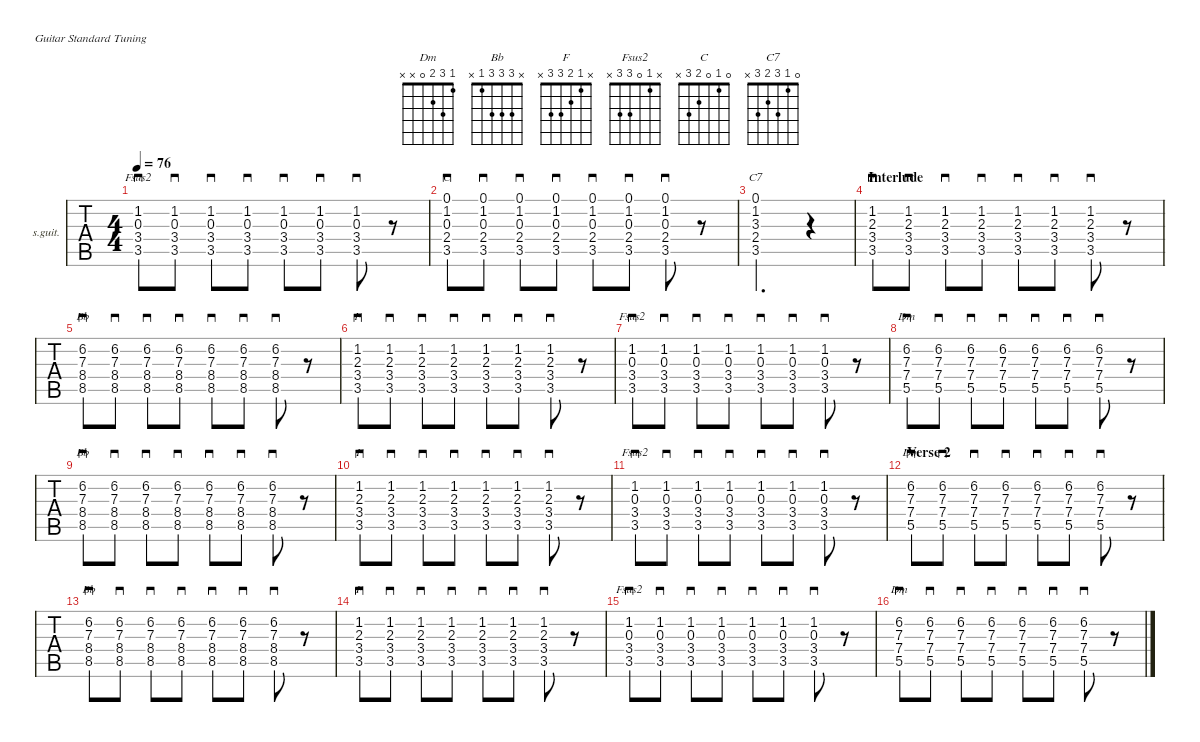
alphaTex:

\defaultSystemsLayout 4
\hideDynamics
\bracketExtendMode nobrackets
\firstSystemTrackNameOrientation horizontal
\track ("moveable chords 07" "s.guit.") {instrument acousticguitarsteel}
\staff {tabs}
\tuning (E4 B3 G3 D3 A2 E2)
\chord ("Dm" 1 3 2 0 x x) {showfingering false}
\chord ("Bb" x 3 3 3 1 x) {showfingering false}
\chord ("F" x 1 2 3 3 x) {showfingering false}
\chord ("Fsus2" x 1 0 3 3 x) {showfingering false}
\chord ("C" 0 1 0 2 3 x) {showfingering false}
\chord ("C7" 0 1 3 2 3 x) {showfingering false}
\ts (4 4)
\tempo 76
\clef g2
\ks gminor
(3.5{lf 4 acc forcenatural} 3.4{lf 5 acc forcenatural} 0.3{acc forcenatural} 1.2{lf 2 acc forcenatural}).8{sd ch "Fsus2" dy mf beam Up} (3.5{lf 4 acc forcenatural} 3.4{lf 5 acc forcenatural} 0.3{acc forcenatural} 1.2{lf 2 acc forcenatural}).8{sd beam Up} (3.5{lf 4 acc forcenatural} 3.4{lf 5 acc forcenatural} 0.3{acc forcenatural} 1.2{lf 2 acc forcenatural}).8{sd beam Up} (3.5{lf 4 acc forcenatural} 3.4{lf 5 acc forcenatural} 0.3{acc forcenatural} 1.2{lf 2 acc forcenatural}).8{sd beam Up} (3.5{lf 4 acc forcenatural} 3.4{lf 5 acc forcenatural} 0.3{acc forcenatural} 1.2{lf 2 acc forcenatural}).8{sd beam Up} (3.5{lf 4 acc forcenatural} 3.4{lf 5 acc forcenatural} 0.3{acc forcenatural} 1.2{lf 2 acc forcenatural}).8{sd beam Up} (3.5{lf 4 acc forcenatural} 3.4{lf 5 acc forcenatural} 0.3{acc forcenatural} 1.2{lf 2 acc forcenatural}).8{sd beam Up} r.8{beam Down} |
(3.5{acc forcenatural} 2.4{acc forcenatural} 0.3{acc forcenatural} 1.2{acc forcenatural} 0.1{acc forcenatural}).8{sd ch "C" beam Up} (3.5{acc forcenatural} 2.4{acc forcenatural} 0.3{acc forcenatural} 1.2{acc forcenatural} 0.1{acc forcenatural}).8{sd beam Up} (3.5{acc forcenatural} 2.4{acc forcenatural} 0.3{acc forcenatural} 1.2{acc forcenatural} 0.1{acc forcenatural}).8{sd beam Up} (3.5{acc forcenatural} 2.4{acc forcenatural} 0.3{acc forcenatural} 1.2{acc forcenatural} 0.1{acc forcenatural}).8{sd beam Up} (3.5{acc forcenatural} 2.4{acc forcenatural} 0.3{acc forcenatural} 1.2{acc forcenatural} 0.1{acc forcenatural}).8{sd beam Up} (3.5{acc forcenatural} 2.4{acc forcenatural} 0.3{acc forcenatural} 1.2{acc forcenatural} 0.1{acc forcenatural}).8{sd beam Up} (3.5{acc forcenatural} 2.4{acc forcenatural} 0.3{acc forcenatural} 1.2{acc forcenatural} 0.1{acc forcenatural}).8{sd beam Up} r.8{beam Down} |
(3.5{acc forcenatural} 2.4{acc forcenatural} 3.3{acc b} 1.2{acc forcenatural} 0.1{acc forcenatural}).2{d ch "C7" beam Up} r.4{beam Down} |
\section ("" "Interlude")
(3.5{acc forcenatural} 3.4{acc forcenatural} 2.3{acc forcenatural} 1.2{acc forcenatural}).8{sd ch "F" beam Up} (3.5{acc forcenatural} 3.4{acc forcenatural} 2.3{acc forcenatural} 1.2{acc forcenatural}).8{sd beam Up} (3.5{acc forcenatural} 3.4{acc forcenatural} 2.3{acc forcenatural} 1.2{acc forcenatural}).8{sd beam Up} (3.5{acc forcenatural} 3.4{acc forcenatural} 2.3{acc forcenatural} 1.2{acc forcenatural}).8{sd beam Up} (3.5{acc forcenatural} 3.4{acc forcenatural} 2.3{acc forcenatural} 1.2{acc forcenatural}).8{sd beam Up} (3.5{acc forcenatural} 3.4{acc forcenatural} 2.3{acc forcenatural} 1.2{acc forcenatural}).8{sd beam Up} (3.5{acc forcenatural} 3.4{acc forcenatural} 2.3{acc forcenatural} 1.2{acc forcenatural}).8{sd beam Up} r.8{beam Down} |
(8.5{lf 4 acc forcenatural} 8.4{lf 5 acc b} 7.3{lf 3 acc forcenatural} 6.2{lf 2 acc forcenatural}).8{sd ch "Bb" beam Down} (8.5{lf 4 acc forcenatural} 8.4{lf 5 acc b} 7.3{lf 3 acc forcenatural} 6.2{lf 2 acc forcenatural}).8{sd beam Down} (8.5{lf 4 acc forcenatural} 8.4{lf 5 acc b} 7.3{lf 3 acc forcenatural} 6.2{lf 2 acc forcenatural}).8{sd beam Down} (8.5{lf 4 acc forcenatural} 8.4{lf 5 acc b} 7.3{lf 3 acc forcenatural} 6.2{lf 2 acc forcenatural}).8{sd beam Down} (8.5{lf 4 acc forcenatural} 8.4{lf 5 acc b} 7.3{lf 3 acc forcenatural} 6.2{lf 2 acc forcenatural}).8{sd beam Down} (8.5{lf 4 acc forcenatural} 8.4{lf 5 acc b} 7.3{lf 3 acc forcenatural} 6.2{lf 2 acc forcenatural}).8{sd beam Down} (8.5{lf 4 acc forcenatural} 8.4{lf 5 acc b} 7.3{lf 3 acc forcenatural} 6.2{lf 2 acc forcenatural}).8{sd beam Down} r.8{beam Down} |
(3.5{acc forcenatural} 3.4{acc forcenatural} 2.3{acc forcenatural} 1.2{acc forcenatural}).8{sd ch "F" beam Up} (3.5{acc forcenatural} 3.4{acc forcenatural} 2.3{acc forcenatural} 1.2{acc forcenatural}).8{sd beam Up} (3.5{acc forcenatural} 3.4{acc forcenatural} 2.3{acc forcenatural} 1.2{acc forcenatural}).8{sd beam Up} (3.5{acc forcenatural} 3.4{acc forcenatural} 2.3{acc forcenatural} 1.2{acc forcenatural}).8{sd beam Up} (3.5{acc forcenatural} 3.4{acc forcenatural} 2.3{acc forcenatural} 1.2{acc forcenatural}).8{sd beam Up} (3.5{acc forcenatural} 3.4{acc forcenatural} 2.3{acc forcenatural} 1.2{acc forcenatural}).8{sd beam Up} (3.5{acc forcenatural} 3.4{acc forcenatural} 2.3{acc forcenatural} 1.2{acc forcenatural}).8{sd beam Up} r.8{beam Down} |
(3.5{lf 4 acc forcenatural} 3.4{lf 5 acc forcenatural} 0.3{acc forcenatural} 1.2{lf 2 acc forcenatural}).8{sd ch "Fsus2" beam Up} (3.5{lf 4 acc forcenatural} 3.4{lf 5 acc forcenatural} 0.3{acc forcenatural} 1.2{lf 2 acc forcenatural}).8{sd beam Up} (3.5{lf 4 acc forcenatural} 3.4{lf 5 acc forcenatural} 0.3{acc forcenatural} 1.2{lf 2 acc forcenatural}).8{sd beam Up} (3.5{lf 4 acc forcenatural} 3.4{lf 5 acc forcenatural} 0.3{acc forcenatural} 1.2{lf 2 acc forcenatural}).8{sd beam Up} (3.5{lf 4 acc forcenatural} 3.4{lf 5 acc forcenatural} 0.3{acc forcenatural} 1.2{lf 2 acc forcenatural}).8{sd beam Up} (3.5{lf 4 acc forcenatural} 3.4{lf 5 acc forcenatural} 0.3{acc forcenatural} 1.2{lf 2 acc forcenatural}).8{sd beam Up} (3.5{lf 4 acc forcenatural} 3.4{lf 5 acc forcenatural} 0.3{acc forcenatural} 1.2{lf 2 acc forcenatural}).8{sd beam Up} r.8{beam Down} |
(5.5{lf 2 acc forcenatural} 7.4{lf 4 acc forcenatural} 7.3{lf 5 acc forcenatural} 6.2{lf 3 acc forcenatural}).8{sd ch "Dm" beam Up} (5.5{lf 2 acc forcenatural} 7.4{lf 4 acc forcenatural} 7.3{lf 5 acc forcenatural} 6.2{lf 3 acc forcenatural}).8{sd beam Up} (5.5{lf 2 acc forcenatural} 7.4{lf 4 acc forcenatural} 7.3{lf 5 acc forcenatural} 6.2{lf 3 acc forcenatural}).8{sd beam Up} (5.5{lf 2 acc forcenatural} 7.4{lf 4 acc forcenatural} 7.3{lf 5 acc forcenatural} 6.2{lf 3 acc forcenatural}).8{sd beam Up} (5.5{lf 2 acc forcenatural} 7.4{lf 4 acc forcenatural} 7.3{lf 5 acc forcenatural} 6.2{lf 3 acc forcenatural}).8{sd beam Up} (5.5{lf 2 acc forcenatural} 7.4{lf 4 acc forcenatural} 7.3{lf 5 acc forcenatural} 6.2{lf 3 acc forcenatural}).8{sd beam Up} (5.5{lf 2 acc forcenatural} 7.4{lf 4 acc forcenatural} 7.3{lf 5 acc forcenatural} 6.2{lf 3 acc forcenatural}).8{sd beam Up} r.8{beam Down} |
(8.5{lf 4 acc forcenatural} 8.4{lf 5 acc b} 7.3{lf 3 acc forcenatural} 6.2{lf 2 acc forcenatural}).8{sd ch "Bb" beam Down} (8.5{lf 4 acc forcenatural} 8.4{lf 5 acc b} 7.3{lf 3 acc forcenatural} 6.2{lf 2 acc forcenatural}).8{sd beam Down} (8.5{lf 4 acc forcenatural} 8.4{lf 5 acc b} 7.3{lf 3 acc forcenatural} 6.2{lf 2 acc forcenatural}).8{sd beam Down} (8.5{lf 4 acc forcenatural} 8.4{lf 5 acc b} 7.3{lf 3 acc forcenatural} 6.2{lf 2 acc forcenatural}).8{sd beam Down} (8.5{lf 4 acc forcenatural} 8.4{lf 5 acc b} 7.3{lf 3 acc forcenatural} 6.2{lf 2 acc forcenatural}).8{sd beam Down} (8.5{lf 4 acc forcenatural} 8.4{lf 5 acc b} 7.3{lf 3 acc forcenatural} 6.2{lf 2 acc forcenatural}).8{sd beam Down} (8.5{lf 4 acc forcenatural} 8.4{lf 5 acc b} 7.3{lf 3 acc forcenatural} 6.2{lf 2 acc forcenatural}).8{sd beam Down} r.8{beam Down} |
(3.5{acc forcenatural} 3.4{acc forcenatural} 2.3{acc forcenatural} 1.2{acc forcenatural}).8{sd ch "F" beam Up} (3.5{acc forcenatural} 3.4{acc forcenatural} 2.3{acc forcenatural} 1.2{acc forcenatural}).8{sd beam Up} (3.5{acc forcenatural} 3.4{acc forcenatural} 2.3{acc forcenatural} 1.2{acc forcenatural}).8{sd beam Up} (3.5{acc forcenatural} 3.4{acc forcenatural} 2.3{acc forcenatural} 1.2{acc forcenatural}).8{sd beam Up} (3.5{acc forcenatural} 3.4{acc forcenatural} 2.3{acc forcenatural} 1.2{acc forcenatural}).8{sd beam Up} (3.5{acc forcenatural} 3.4{acc forcenatural} 2.3{acc forcenatural} 1.2{acc forcenatural}).8{sd beam Up} (3.5{acc forcenatural} 3.4{acc forcenatural} 2.3{acc forcenatural} 1.2{acc forcenatural}).8{sd beam Up} r.8{beam Down} |
(3.5{lf 4 acc forcenatural} 3.4{lf 5 acc forcenatural} 0.3{acc forcenatural} 1.2{lf 2 acc forcenatural}).8{sd ch "Fsus2" beam Up} (3.5{lf 4 acc forcenatural} 3.4{lf 5 acc forcenatural} 0.3{acc forcenatural} 1.2{lf 2 acc forcenatural}).8{sd beam Up} (3.5{lf 4 acc forcenatural} 3.4{lf 5 acc forcenatural} 0.3{acc forcenatural} 1.2{lf 2 acc forcenatural}).8{sd beam Up} (3.5{lf 4 acc forcenatural} 3.4{lf 5 acc forcenatural} 0.3{acc forcenatural} 1.2{lf 2 acc forcenatural}).8{sd beam Up} (3.5{lf 4 acc forcenatural} 3.4{lf 5 acc forcenatural} 0.3{acc forcenatural} 1.2{lf 2 acc forcenatural}).8{sd beam Up} (3.5{lf 4 acc forcenatural} 3.4{lf 5 acc forcenatural} 0.3{acc forcenatural} 1.2{lf 2 acc forcenatural}).8{sd beam Up} (3.5{lf 4 acc forcenatural} 3.4{lf 5 acc forcenatural} 0.3{acc forcenatural} 1.2{lf 2 acc forcenatural}).8{sd beam Up} r.8{beam Down} |
\section ("" "Verse 2")
(5.5{lf 2 acc forcenatural} 7.4{lf 4 acc forcenatural} 7.3{lf 5 acc forcenatural} 6.2{lf 3 acc forcenatural}).8{sd ch "Dm" beam Up} (5.5{lf 2 acc forcenatural} 7.4{lf 4 acc forcenatural} 7.3{lf 5 acc forcenatural} 6.2{lf 3 acc forcenatural}).8{sd beam Up} (5.5{lf 2 acc forcenatural} 7.4{lf 4 acc forcenatural} 7.3{lf 5 acc forcenatural} 6.2{lf 3 acc forcenatural}).8{sd beam Up} (5.5{lf 2 acc forcenatural} 7.4{lf 4 acc forcenatural} 7.3{lf 5 acc forcenatural} 6.2{lf 3 acc forcenatural}).8{sd beam Up} (5.5{lf 2 acc forcenatural} 7.4{lf 4 acc forcenatural} 7.3{lf 5 acc forcenatural} 6.2{lf 3 acc forcenatural}).8{sd beam Up} (5.5{lf 2 acc forcenatural} 7.4{lf 4 acc forcenatural} 7.3{lf 5 acc forcenatural} 6.2{lf 3 acc forcenatural}).8{sd beam Up} (5.5{lf 2 acc forcenatural} 7.4{lf 4 acc forcenatural} 7.3{lf 5 acc forcenatural} 6.2{lf 3 acc forcenatural}).8{sd beam Up} r.8{beam Down} |
(8.5{lf 4 acc forcenatural} 8.4{lf 5 acc b} 7.3{lf 3 acc forcenatural} 6.2{lf 2 acc forcenatural}).8{sd ch "Bb" beam Down} (8.5{lf 4 acc forcenatural} 8.4{lf 5 acc b} 7.3{lf 3 acc forcenatural} 6.2{lf 2 acc forcenatural}).8{sd beam Down} (8.5{lf 4 acc forcenatural} 8.4{lf 5 acc b} 7.3{lf 3 acc forcenatural} 6.2{lf 2 acc forcenatural}).8{sd beam Down} (8.5{lf 4 acc forcenatural} 8.4{lf 5 acc b} 7.3{lf 3 acc forcenatural} 6.2{lf 2 acc forcenatural}).8{sd beam Down} (8.5{lf 4 acc forcenatural} 8.4{lf 5 acc b} 7.3{lf 3 acc forcenatural} 6.2{lf 2 acc forcenatural}).8{sd beam Down} (8.5{lf 4 acc forcenatural} 8.4{lf 5 acc b} 7.3{lf 3 acc forcenatural} 6.2{lf 2 acc forcenatural}).8{sd beam Down} (8.5{lf 4 acc forcenatural} 8.4{lf 5 acc b} 7.3{lf 3 acc forcenatural} 6.2{lf 2 acc forcenatural}).8{sd beam Down} r.8{beam Down} |
(3.5{acc forcenatural} 3.4{acc forcenatural} 2.3{acc forcenatural} 1.2{acc forcenatural}).8{sd ch "F" beam Up} (3.5{acc forcenatural} 3.4{acc forcenatural} 2.3{acc forcenatural} 1.2{acc forcenatural}).8{sd beam Up} (3.5{acc forcenatural} 3.4{acc forcenatural} 2.3{acc forcenatural} 1.2{acc forcenatural}).8{sd beam Up} (3.5{acc forcenatural} 3.4{acc forcenatural} 2.3{acc forcenatural} 1.2{acc forcenatural}).8{sd beam Up} (3.5{acc forcenatural} 3.4{acc forcenatural} 2.3{acc forcenatural} 1.2{acc forcenatural}).8{sd beam Up} (3.5{acc forcenatural} 3.4{acc forcenatural} 2.3{acc forcenatural} 1.2{acc forcenatural}).8{sd beam Up} (3.5{acc forcenatural} 3.4{acc forcenatural} 2.3{acc forcenatural} 1.2{acc forcenatural}).8{sd beam Up} r.8{beam Down} |
(3.5{lf 4 acc forcenatural} 3.4{lf 5 acc forcenatural} 0.3{acc forcenatural} 1.2{lf 2 acc forcenatural}).8{sd ch "Fsus2" beam Up} (3.5{lf 4 acc forcenatural} 3.4{lf 5 acc forcenatural} 0.3{acc forcenatural} 1.2{lf 2 acc forcenatural}).8{sd beam Up} (3.5{lf 4 acc forcenatural} 3.4{lf 5 acc forcenatural} 0.3{acc forcenatural} 1.2{lf 2 acc forcenatural}).8{sd beam Up} (3.5{lf 4 acc forcenatural} 3.4{lf 5 acc forcenatural} 0.3{acc forcenatural} 1.2{lf 2 acc forcenatural}).8{sd beam Up} (3.5{lf 4 acc forcenatural} 3.4{lf 5 acc forcenatural} 0.3{acc forcenatural} 1.2{lf 2 acc forcenatural}).8{sd beam Up} (3.5{lf 4 acc forcenatural} 3.4{lf 5 acc forcenatural} 0.3{acc forcenatural} 1.2{lf 2 acc forcenatural}).8{sd beam Up} (3.5{lf 4 acc forcenatural} 3.4{lf 5 acc forcenatural} 0.3{acc forcenatural} 1.2{lf 2 acc forcenatural}).8{sd beam Up} r.8{beam Down} |
(5.5{lf 2 acc forcenatural} 7.4{lf 4 acc forcenatural} 7.3{lf 5 acc forcenatural} 6.2{lf 3 acc forcenatural}).8{sd ch "Dm" beam Up} (5.5{lf 2 acc forcenatural} 7.4{lf 4 acc forcenatural} 7.3{lf 5 acc forcenatural} 6.2{lf 3 acc forcenatural}).8{sd beam Up} (5.5{lf 2 acc forcenatural} 7.4{lf 4 acc forcenatural} 7.3{lf 5 acc forcenatural} 6.2{lf 3 acc forcenatural}).8{sd beam Up} (5.5{lf 2 acc forcenatural} 7.4{lf 4 acc forcenatural} 7.3{lf 5 acc forcenatural} 6.2{lf 3 acc forcenatural}).8{sd beam Up} (5.5{lf 2 acc forcenatural} 7.4{lf 4 acc forcenatural} 7.3{lf 5 acc forcenatural} 6.2{lf 3 acc forcenatural}).8{sd beam Up} (5.5{lf 2 acc forcenatural} 7.4{lf 4 acc forcenatural} 7.3{lf 5 acc forcenatural} 6.2{lf 3 acc forcenatural}).8{sd beam Up} (5.5{lf 2 acc forcenatural} 7.4{lf 4 acc forcenatural} 7.3{lf 5 acc forcenatural} 6.2{lf 3 acc forcenatural}).8{sd beam Up} r.8{beam Down}
